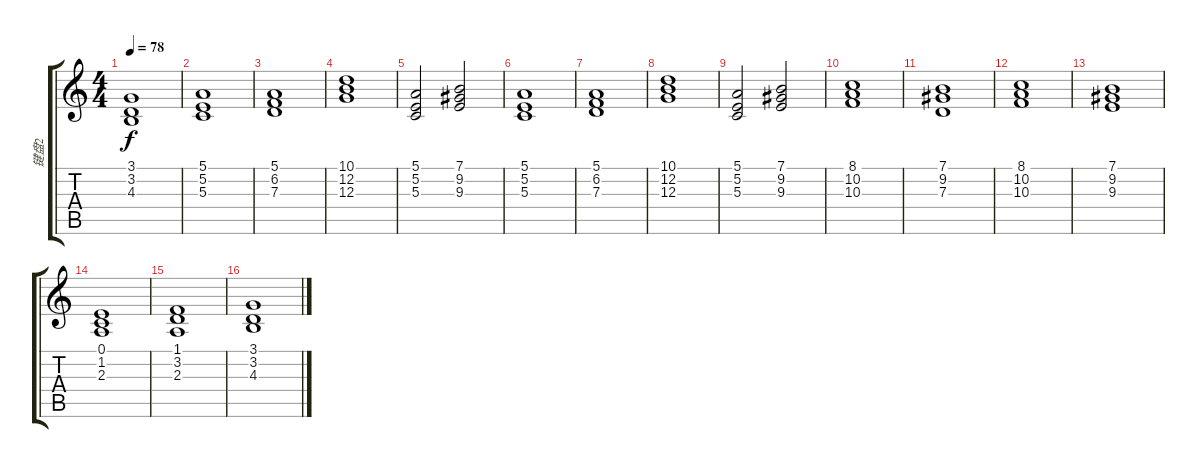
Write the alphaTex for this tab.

\track ("键盘2" "键盘2") {instrument stringensemble2}
\staff {score tabs}
\tuning (E4 B3 G3 D3 A2 E2) {hide}
\ts (4 4)
\tempo 78
\clef g2
\ks c
(3.1 3.2 4.3).1{dy f} |
(5.1 5.2 5.3).1 |
(5.1 6.2 7.3).1 |
(10.1 12.2 12.3).1 |
(5.1 5.2 5.3).2 (7.1 9.2 9.3).2 |
(5.1 5.2 5.3).1 |
(5.1 6.2 7.3).1 |
(10.1 12.2 12.3).1 |
(5.1 5.2 5.3).2 (7.1 9.2 9.3).2 |
(8.1 10.2 10.3).1 |
(7.1 9.2 7.3).1 |
(8.1 10.2 10.3).1 |
(7.1 9.2 9.3).1 |
(0.1 1.2 2.3).1 |
(1.1 3.2 2.3).1 |
(3.1 3.2 4.3).1
